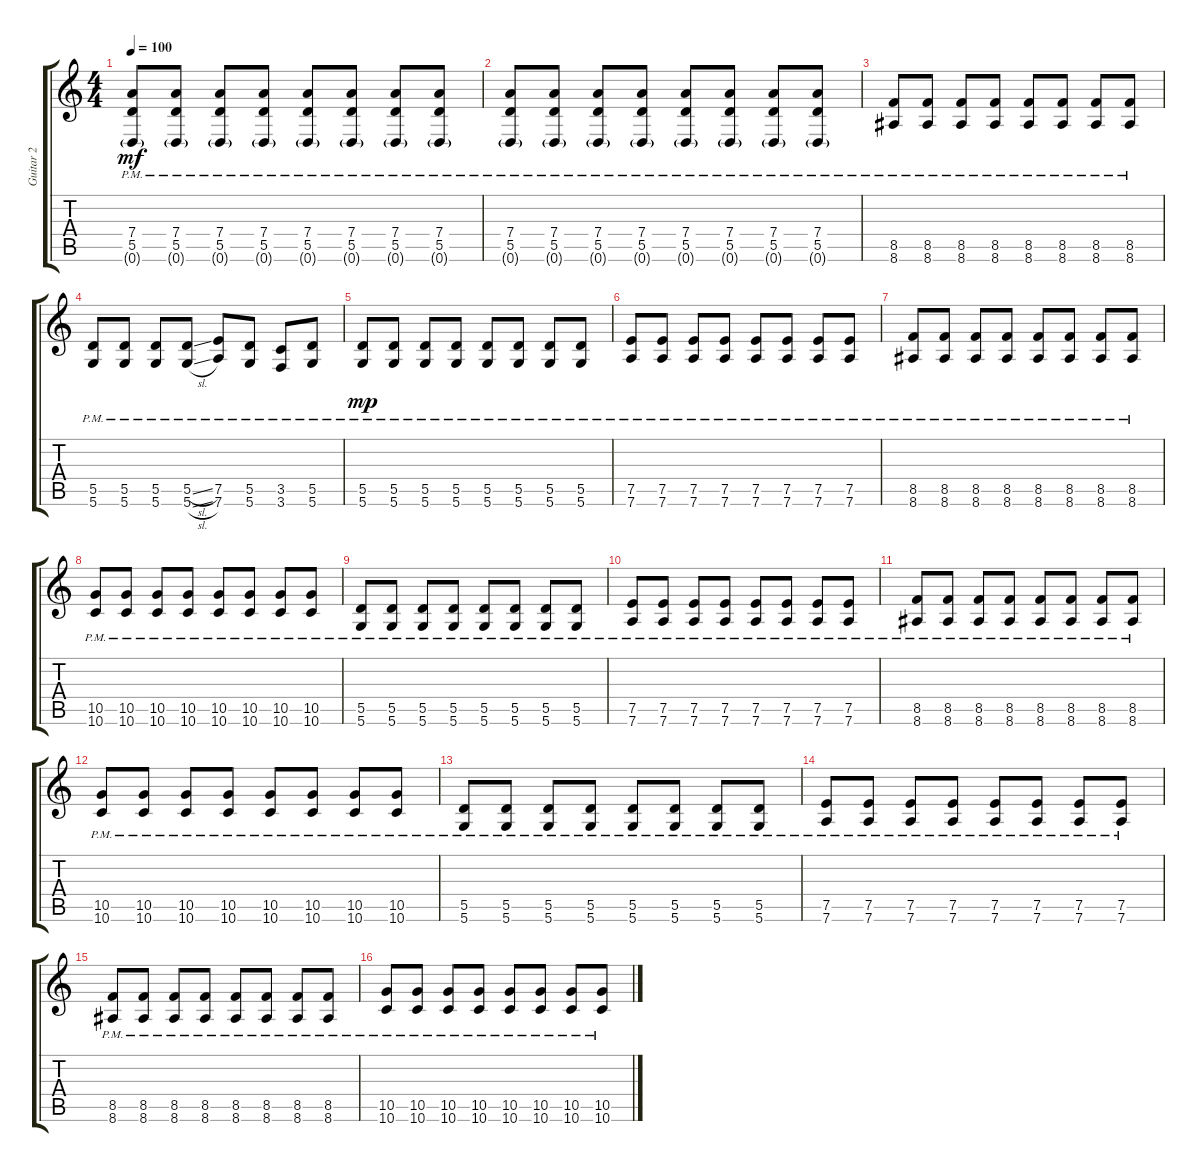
\track ("Guitar 2" "Guitar 2") {instrument electricguitarclean}
\staff {score tabs}
\tuning (E4 B3 G3 D3 A2 D2) {hide}
\ts (4 4)
\tempo 100
\clef g2
\ks c
(7.4{pm} 5.5{pm} 0.6{g pm}).8{dy mf} (7.4{pm} 5.5{pm} 0.6{g pm}).8 (7.4{pm} 5.5{pm} 0.6{g pm}).8 (7.4{pm} 5.5{pm} 0.6{g pm}).8 (7.4{pm} 5.5{pm} 0.6{g pm}).8 (7.4{pm} 5.5{pm} 0.6{g pm}).8 (7.4{pm} 5.5{pm} 0.6{g pm}).8 (7.4{pm} 5.5{pm} 0.6{g pm}).8 |
(7.4{pm} 5.5{pm} 0.6{g pm}).8 (7.4{pm} 5.5{pm} 0.6{g pm}).8 (7.4{pm} 5.5{pm} 0.6{g pm}).8 (7.4{pm} 5.5{pm} 0.6{g pm}).8 (7.4{pm} 5.5{pm} 0.6{g pm}).8 (7.4{pm} 5.5{pm} 0.6{g pm}).8 (7.4{pm} 5.5{pm} 0.6{g pm}).8 (7.4{pm} 5.5{pm} 0.6{g pm}).8 |
(8.5{pm} 8.6{pm}).8 (8.5{pm} 8.6{pm}).8 (8.5{pm} 8.6{pm}).8 (8.5{pm} 8.6{pm}).8 (8.5{pm} 8.6{pm}).8 (8.5{pm} 8.6{pm}).8 (8.5{pm} 8.6{pm}).8 (8.5{pm} 8.6{pm}).8 |
(5.5{pm} 5.6{pm}).8 (5.5{pm} 5.6{pm}).8 (5.5{pm} 5.6{pm}).8 (5.5{sl pm} 5.6{sl pm}).8 (7.5{pm} 7.6{pm}).8 (5.5{pm} 5.6{pm}).8 (3.5{pm} 3.6{pm}).8 (5.5{pm} 5.6{pm}).8 |
(5.5{pm} 5.6{pm}).8{dy mp} (5.5{pm} 5.6{pm}).8 (5.5{pm} 5.6{pm}).8 (5.5{pm} 5.6{pm}).8 (5.5{pm} 5.6{pm}).8 (5.5{pm} 5.6{pm}).8 (5.5{pm} 5.6{pm}).8 (5.5{pm} 5.6{pm}).8 |
(7.5{pm} 7.6{pm}).8 (7.5{pm} 7.6{pm}).8 (7.5{pm} 7.6{pm}).8 (7.5{pm} 7.6{pm}).8 (7.5{pm} 7.6{pm}).8 (7.5{pm} 7.6{pm}).8 (7.5{pm} 7.6{pm}).8 (7.5{pm} 7.6{pm}).8 |
(8.5{pm} 8.6{pm}).8 (8.5{pm} 8.6{pm}).8 (8.5{pm} 8.6{pm}).8 (8.5{pm} 8.6{pm}).8 (8.5{pm} 8.6{pm}).8 (8.5{pm} 8.6{pm}).8 (8.5{pm} 8.6{pm}).8 (8.5{pm} 8.6{pm}).8 |
(10.5{pm} 10.6{pm}).8 (10.5{pm} 10.6{pm}).8 (10.5{pm} 10.6{pm}).8 (10.5{pm} 10.6{pm}).8 (10.5{pm} 10.6{pm}).8 (10.5{pm} 10.6{pm}).8 (10.5{pm} 10.6{pm}).8 (10.5{pm} 10.6{pm}).8 |
(5.5{pm} 5.6{pm}).8 (5.5{pm} 5.6{pm}).8 (5.5{pm} 5.6{pm}).8 (5.5{pm} 5.6{pm}).8 (5.5{pm} 5.6{pm}).8 (5.5{pm} 5.6{pm}).8 (5.5{pm} 5.6{pm}).8 (5.5{pm} 5.6{pm}).8 |
(7.5{pm} 7.6{pm}).8 (7.5{pm} 7.6{pm}).8 (7.5{pm} 7.6{pm}).8 (7.5{pm} 7.6{pm}).8 (7.5{pm} 7.6{pm}).8 (7.5{pm} 7.6{pm}).8 (7.5{pm} 7.6{pm}).8 (7.5{pm} 7.6{pm}).8 |
(8.5{pm} 8.6{pm}).8 (8.5{pm} 8.6{pm}).8 (8.5{pm} 8.6{pm}).8 (8.5{pm} 8.6{pm}).8 (8.5{pm} 8.6{pm}).8 (8.5{pm} 8.6{pm}).8 (8.5{pm} 8.6{pm}).8 (8.5{pm} 8.6{pm}).8 |
(10.5{pm} 10.6{pm}).8 (10.5{pm} 10.6{pm}).8 (10.5{pm} 10.6{pm}).8 (10.5{pm} 10.6{pm}).8 (10.5{pm} 10.6{pm}).8 (10.5{pm} 10.6{pm}).8 (10.5{pm} 10.6{pm}).8 (10.5{pm} 10.6{pm}).8 |
(5.5{pm} 5.6{pm}).8 (5.5{pm} 5.6{pm}).8 (5.5{pm} 5.6{pm}).8 (5.5{pm} 5.6{pm}).8 (5.5{pm} 5.6{pm}).8 (5.5{pm} 5.6{pm}).8 (5.5{pm} 5.6{pm}).8 (5.5{pm} 5.6{pm}).8 |
(7.5{pm} 7.6{pm}).8 (7.5{pm} 7.6{pm}).8 (7.5{pm} 7.6{pm}).8 (7.5{pm} 7.6{pm}).8 (7.5{pm} 7.6{pm}).8 (7.5{pm} 7.6{pm}).8 (7.5{pm} 7.6{pm}).8 (7.5{pm} 7.6{pm}).8 |
(8.5{pm} 8.6{pm}).8 (8.5{pm} 8.6{pm}).8 (8.5{pm} 8.6{pm}).8 (8.5{pm} 8.6{pm}).8 (8.5{pm} 8.6{pm}).8 (8.5{pm} 8.6{pm}).8 (8.5{pm} 8.6{pm}).8 (8.5{pm} 8.6{pm}).8 |
(10.5{pm} 10.6{pm}).8 (10.5{pm} 10.6{pm}).8 (10.5{pm} 10.6{pm}).8 (10.5{pm} 10.6{pm}).8 (10.5{pm} 10.6{pm}).8 (10.5{pm} 10.6{pm}).8 (10.5{pm} 10.6{pm}).8 (10.5{pm} 10.6{pm}).8
